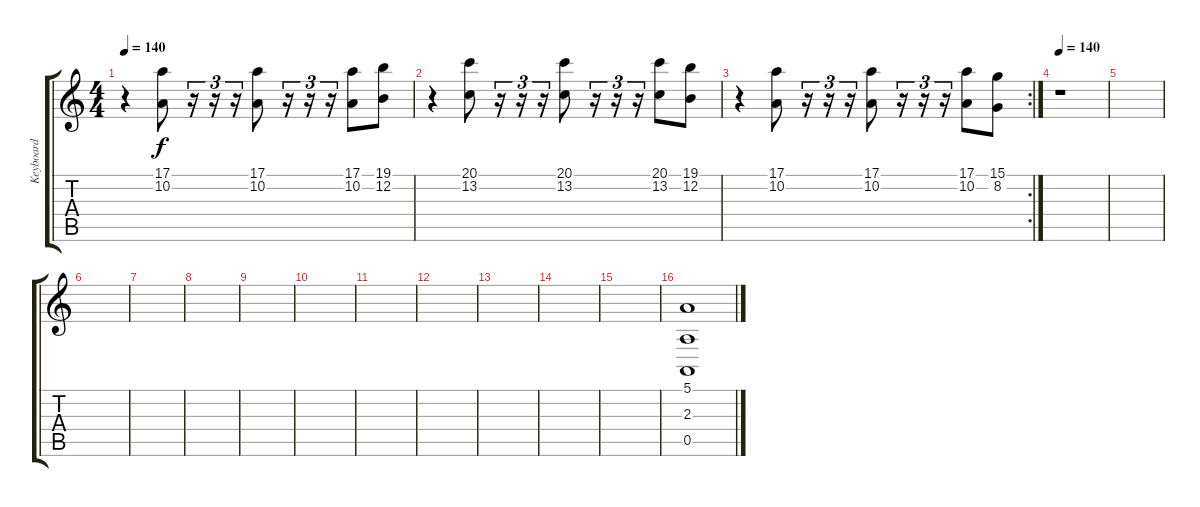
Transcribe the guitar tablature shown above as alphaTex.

\track ("Keyboard" "Keyboard") {instrument stringensemble1}
\staff {score tabs}
\tuning (E4 B3 G3 D3 A2 E2) {hide}
\ts (4 4)
\tempo 140
\clef g2
\ks c
r.4{dy f} (17.1 10.2).8 r.16{tu (3 2)} r.16{tu (3 2)} r.16{tu (3 2)} (17.1 10.2).8 r.16{tu (3 2)} r.16{tu (3 2)} r.16{tu (3 2)} (17.1 10.2).8 (19.1 12.2).8 |
r.4 (20.1 13.2).8 r.16{tu (3 2)} r.16{tu (3 2)} r.16{tu (3 2)} (20.1 13.2).8 r.16{tu (3 2)} r.16{tu (3 2)} r.16{tu (3 2)} (20.1 13.2).8 (19.1 12.2).8 |
\rc 2
r.4 (17.1 10.2).8 r.16{tu (3 2)} r.16{tu (3 2)} r.16{tu (3 2)} (17.1 10.2).8 r.16{tu (3 2)} r.16{tu (3 2)} r.16{tu (3 2)} (17.1 10.2).8 (15.1 8.2).8 |
\tempo 140
r.1 |
|
|
|
|
|
|
|
|
|
|
|
(5.1 2.3 0.5).1{volume 10 balance 8}
